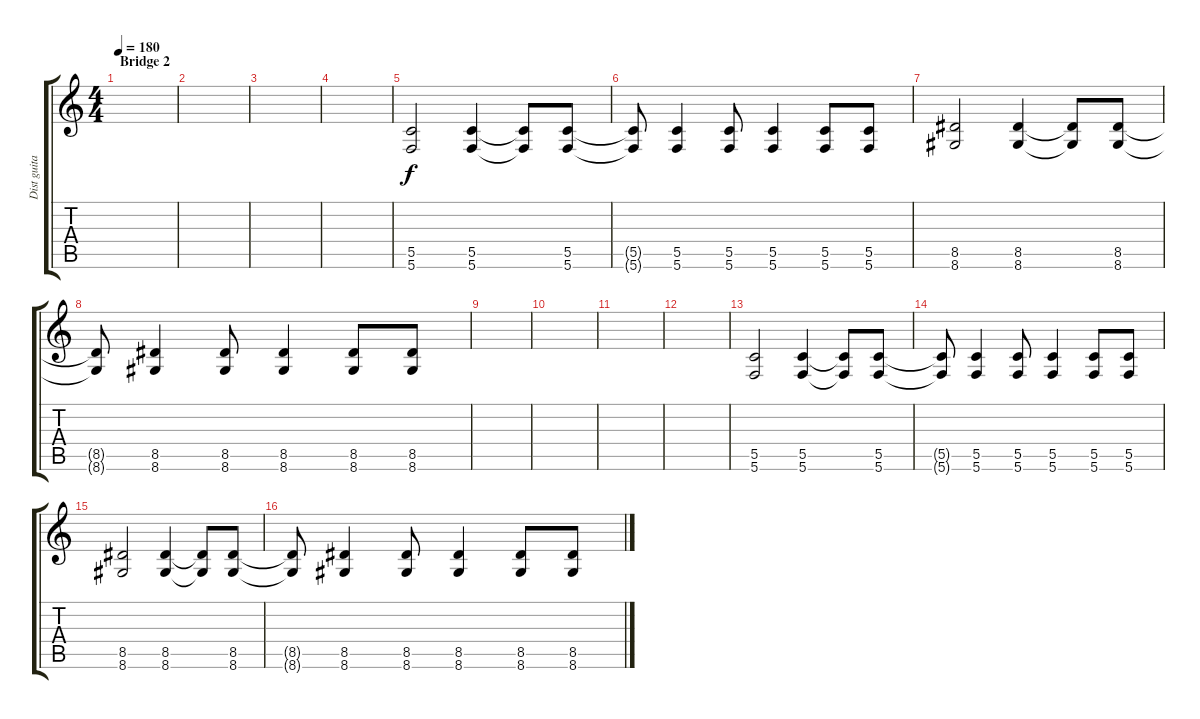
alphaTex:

\track ("Dist guitar" "Dist guita") {instrument distortionguitar}
\staff {score tabs}
\tuning (D4 A3 F3 C3 G2 C2) {hide}
\ts (4 4)
\section ("" "Bridge 2")
\tempo 180
\clef g2
\ks c
|
|
|
|
(5.5 5.6).2{balance 8} (5.5 5.6).4 (5.5{t} 5.6{t}).8 (5.5 5.6).8 |
(5.5{t} 5.6{t}).8 (5.5 5.6).4 (5.5 5.6).8 (5.5 5.6).4 (5.5 5.6).8 (5.5 5.6).8 |
(8.5 8.6).2 (8.5 8.6).4 (8.5{t} 8.6{t}).8 (8.5 8.6).8 |
(8.5{t} 8.6{t}).8 (8.5 8.6).4 (8.5 8.6).8 (8.5 8.6).4 (8.5 8.6).8 (8.5 8.6).8 |
|
|
|
|
(5.5 5.6).2 (5.5 5.6).4 (5.5{t} 5.6{t}).8 (5.5 5.6).8 |
(5.5{t} 5.6{t}).8 (5.5 5.6).4 (5.5 5.6).8 (5.5 5.6).4 (5.5 5.6).8 (5.5 5.6).8 |
(8.5 8.6).2 (8.5 8.6).4 (8.5{t} 8.6{t}).8 (8.5 8.6).8 |
(8.5{t} 8.6{t}).8 (8.5 8.6).4 (8.5 8.6).8 (8.5 8.6).4 (8.5 8.6).8 (8.5 8.6).8
